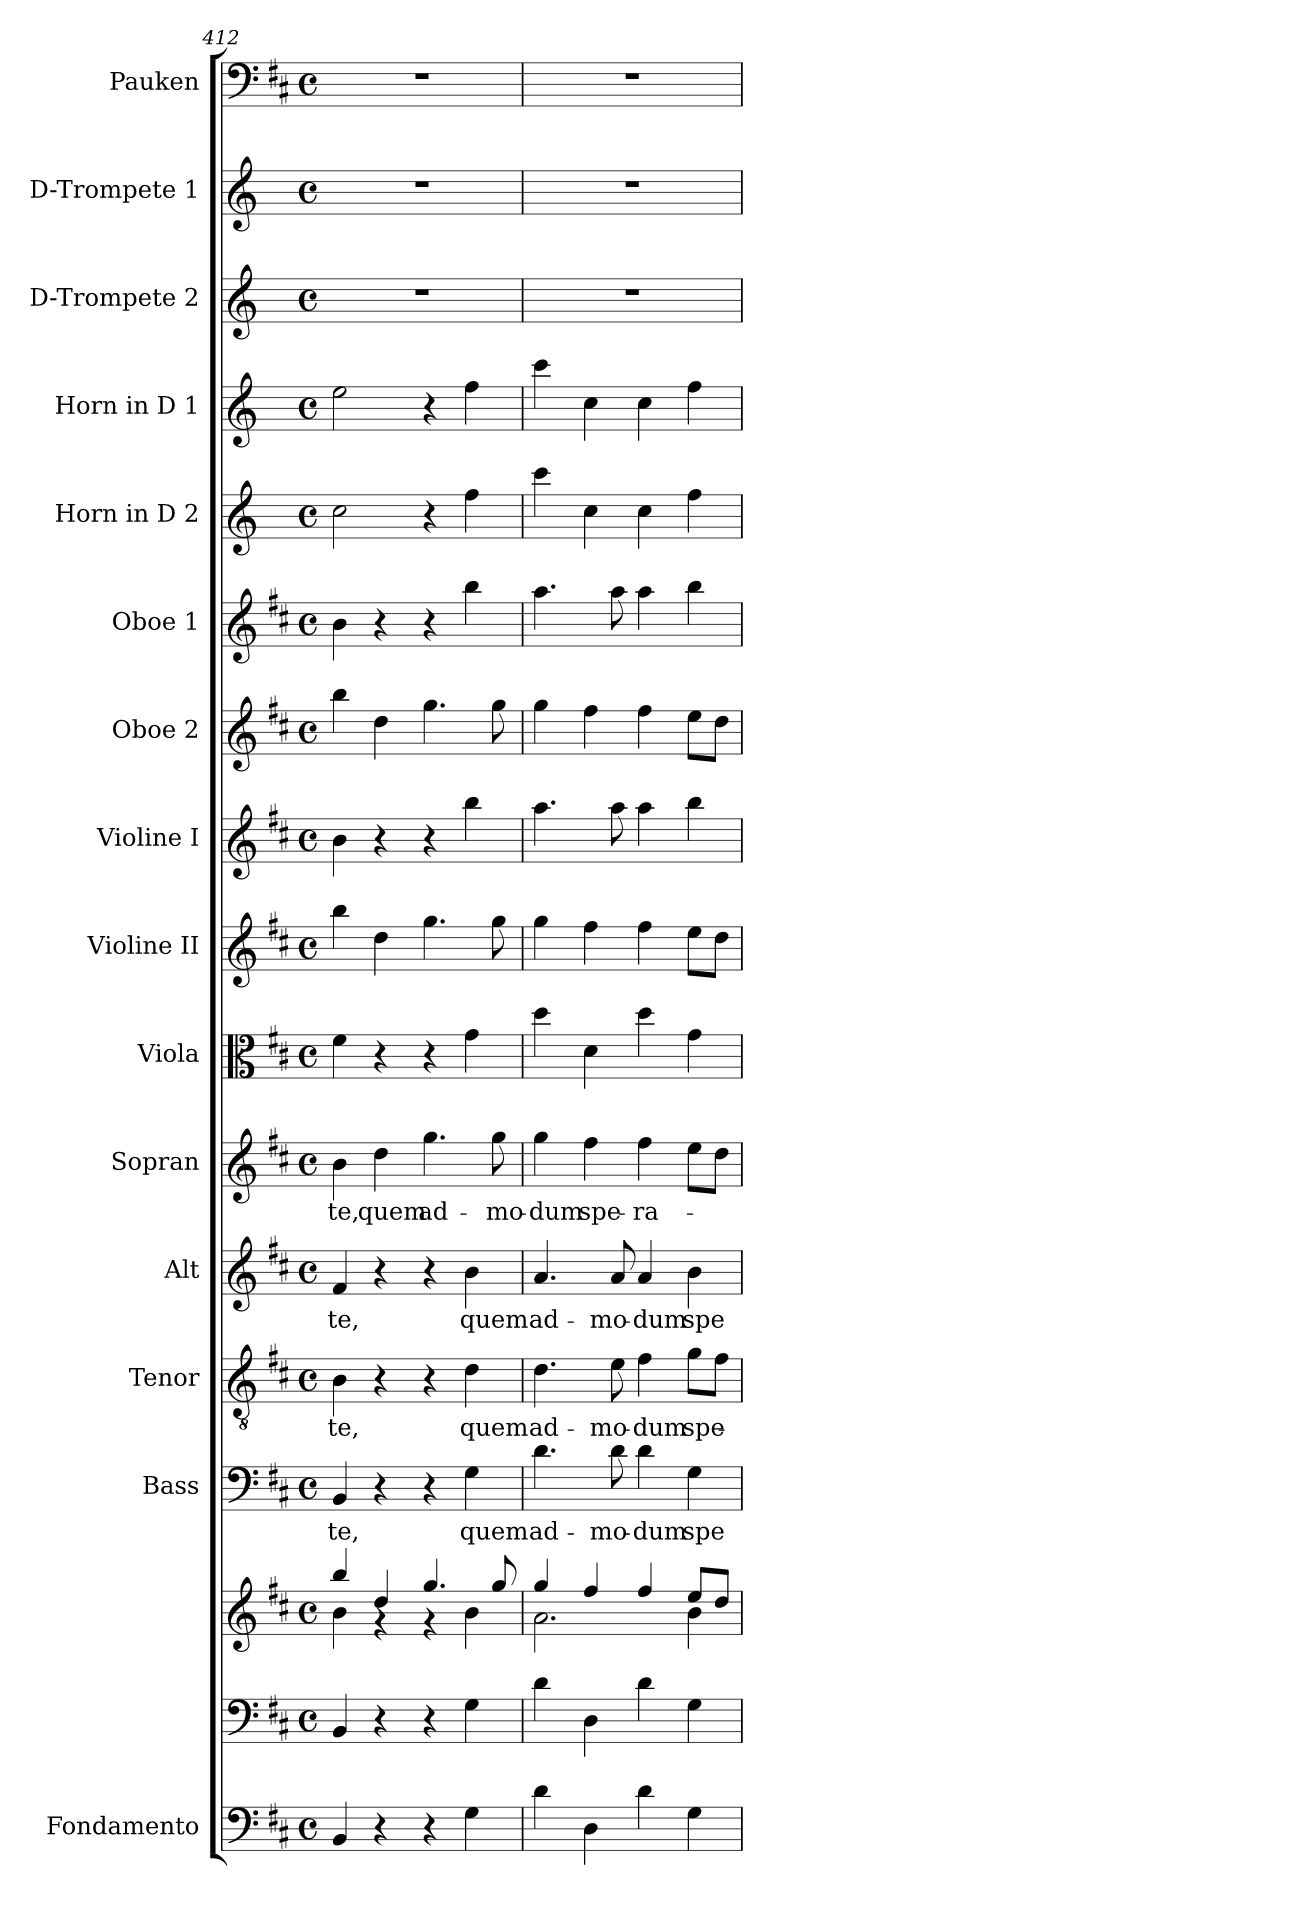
**kern	**kern	**kern	**kern	**text	**kern	**text	**kern	**text	**kern	**text	**kern	**kern	**kern	**kern	**kern	**kern	**kern	**kern	**kern	**kern
*part16	*part15	*part15	*part14	*part14	*part13	*part13	*part12	*part12	*part11	*part11	*part10	*part9	*part8	*part7	*part6	*part5	*part4	*part3	*part2	*part1
*staff17	*staff16	*staff15	*staff14	*staff14	*staff13	*staff13	*staff12	*staff12	*staff11	*staff11	*staff10	*staff9	*staff8	*staff7	*staff6	*staff5	*staff4	*staff3	*staff2	*staff1
*I"Fondamento	*	*	*I"Bass	*	*I"Tenor	*	*I"Alt	*	*I"Sopran	*	*I"Viola	*I"Violine II	*I"Violine I	*I"Oboe 2	*I"Oboe 1	*I"Horn in D 2	*I"Horn in D 1	*I"D-Trompete 2	*I"D-Trompete 1	*I"Pauken
*I'F.	*	*	*I'B.	*	*I'T.	*	*I'A.	*	*I'S.	*	*I'Vla.	*I'Vl. II	*I'Vl. I	*I'Ob. 2	*I'Ob. 1	*	*	*I'D Trp. 2	*I'D Trp. 1	*I'Pk.
*clefF4	*clefF4	*clefG2	*clefF4	*	*clefGv2	*	*clefG2	*	*clefG2	*	*clefC3	*clefG2	*clefG2	*clefG2	*clefG2	*clefG2	*clefG2	*clefG2	*clefG2	*clefF4
*ITrd7c12	*	*	*	*	*	*	*	*	*	*	*	*	*	*	*	*ITrd6c10	*ITrd6c10	*ITrd-1c-2	*ITrd-1c-2	*
*k[f#c#]	*k[f#c#]	*k[f#c#]	*k[f#c#]	*	*k[f#c#]	*	*k[f#c#]	*	*k[f#c#]	*	*k[f#c#]	*k[f#c#]	*k[f#c#]	*k[f#c#]	*k[f#c#]	*k[f#c#]	*k[f#c#]	*k[f#c#]	*k[f#c#]	*k[f#c#]
*D:	*D:	*D:	*D:	*	*D:	*	*D:	*	*D:	*	*D:	*D:	*D:	*D:	*D:	*D:	*D:	*D:	*D:	*D:
*M4/4	*M4/4	*M4/4	*M4/4	*	*M4/4	*	*M4/4	*	*M4/4	*	*M4/4	*M4/4	*M4/4	*M4/4	*M4/4	*M4/4	*M4/4	*M4/4	*M4/4	*M4/4
*met(c)	*met(c)	*met(c)	*met(c)	*	*met(c)	*	*met(c)	*	*met(c)	*	*met(c)	*met(c)	*met(c)	*met(c)	*met(c)	*met(c)	*met(c)	*met(c)	*met(c)	*met(c)
=412	=412	=412	=412	=412	=412	=412	=412	=412	=412	=412	=412	=412	=412	=412	=412	=412	=412	=412	=412	=412
*	*	*^	*	*	*	*	*	*	*	*	*	*	*	*	*	*	*	*	*	*
!	!	!	!	!	!LO:LY:b	!	!LO:LY:b	!	!LO:LY:b	!	!LO:LY:b	!	!	!	!	!	!	!	!	!	!
4BBB/	4BB/	4bb/	4b\	4BB/	te,	4B\	te,	4f#/	te,	4b\	te,	4f#\	4bb\	4b\	4bb\	4b\	2d\	2f#\	1r	1r	1r
!	!	!	!	!	!	!	!	!	!	!	!LO:LY:b	!	!	!	!	!	!	!	!	!	!
4r	4r	4dd/	4rf	4r	.	4r	.	4r	.	4dd\	quem	4r	4dd\	4r	4dd\	4r	.	.	.	.	.
!	!	!	!	!	!	!	!	!	!	!	!LO:LY:b	!	!	!	!	!	!	!	!	!	!
4r	4r	4.gg/	4rf	4r	.	4r	.	4r	.	4.gg\	ad-	4r	4.gg\	4r	4.gg\	4r	4r	4r	.	.	.
!	!	!	!	!	!LO:LY:b	!	!LO:LY:b	!	!LO:LY:b	!	!	!	!	!	!	!	!	!	!	!	!
4GG\	4G\	.	4b\	4G\	quem	4d\	quem	4b\	quem	.	.	4g\	.	4bb\	.	4bb\	4g\	4g\	.	.	.
!	!	!	!	!	!	!	!	!	!	!	!LO:LY:b	!	!	!	!	!	!	!	!	!	!
.	.	8gg/	.	.	.	.	.	.	.	8gg\	-mo-	.	8gg\	.	8gg\	.	.	.	.	.	.
=413	=413	=413	=413	=413	=413	=413	=413	=413	=413	=413	=413	=413	=413	=413	=413	=413	=413	=413	=413	=413	=413
!	!	!	!	!	!LO:LY:b	!	!LO:LY:b	!	!LO:LY:b	!	!LO:LY:b	!	!	!	!	!	!	!	!	!	!
4D\	4d\	4gg/	2.a\	4.d\	ad-	4.d\	ad-	4.a/	ad-	4gg\	-dum	4dd\	4gg\	4.aa\	4gg\	4.aa\	4dd\	4dd\	1r	1r	1r
!	!	!	!	!	!	!	!	!	!	!	!LO:LY:b	!	!	!	!	!	!	!	!	!	!
4DD\	4D\	4ff#/	.	.	.	.	.	.	.	4ff#\	spe-	4d\	4ff#\	.	4ff#\	.	4d\	4d\	.	.	.
!	!	!	!	!	!LO:LY:b	!	!LO:LY:b	!	!LO:LY:b	!	!	!	!	!	!	!	!	!	!	!	!
.	.	.	.	8d\	-mo-	8e\	-mo-	8a/	-mo-	.	.	.	.	8aa\	.	8aa\	.	.	.	.	.
!	!	!	!	!	!LO:LY:b	!	!LO:LY:b	!	!LO:LY:b	!	!LO:LY:b	!	!	!	!	!	!	!	!	!	!
4D\	4d\	4ff#/	.	4d\	-dum	4f#\	-dum	4a/	-dum	4ff#\	-ra-	4dd\	4ff#\	4aa\	4ff#\	4aa\	4d\	4d\	.	.	.
!	!	!	!	!	!LO:LY:b	!	!LO:LY:b	!	!LO:LY:b	!	!	!	!	!	!	!	!	!	!	!	!
4GG\	4G\	8ee/L	4b\	4G\	spe-	8g\L	spe-	4b\	spe-	8ee\L	.	4g\	8ee\L	4bb\	8ee\L	4bb\	4g\	4g\	.	.	.
.	.	8dd/J	.	.	.	8f#\J	.	.	.	8dd\J	.	.	8dd\J	.	8dd\J	.	.	.	.	.	.
*	*	*v	*v	*	*	*	*	*	*	*	*	*	*	*	*	*	*	*	*	*	*
=	=	=	=	=	=	=	=	=	=	=	=	=	=	=	=	=	=	=	=	=
*-	*-	*-	*-	*-	*-	*-	*-	*-	*-	*-	*-	*-	*-	*-	*-	*-	*-	*-	*-	*-
